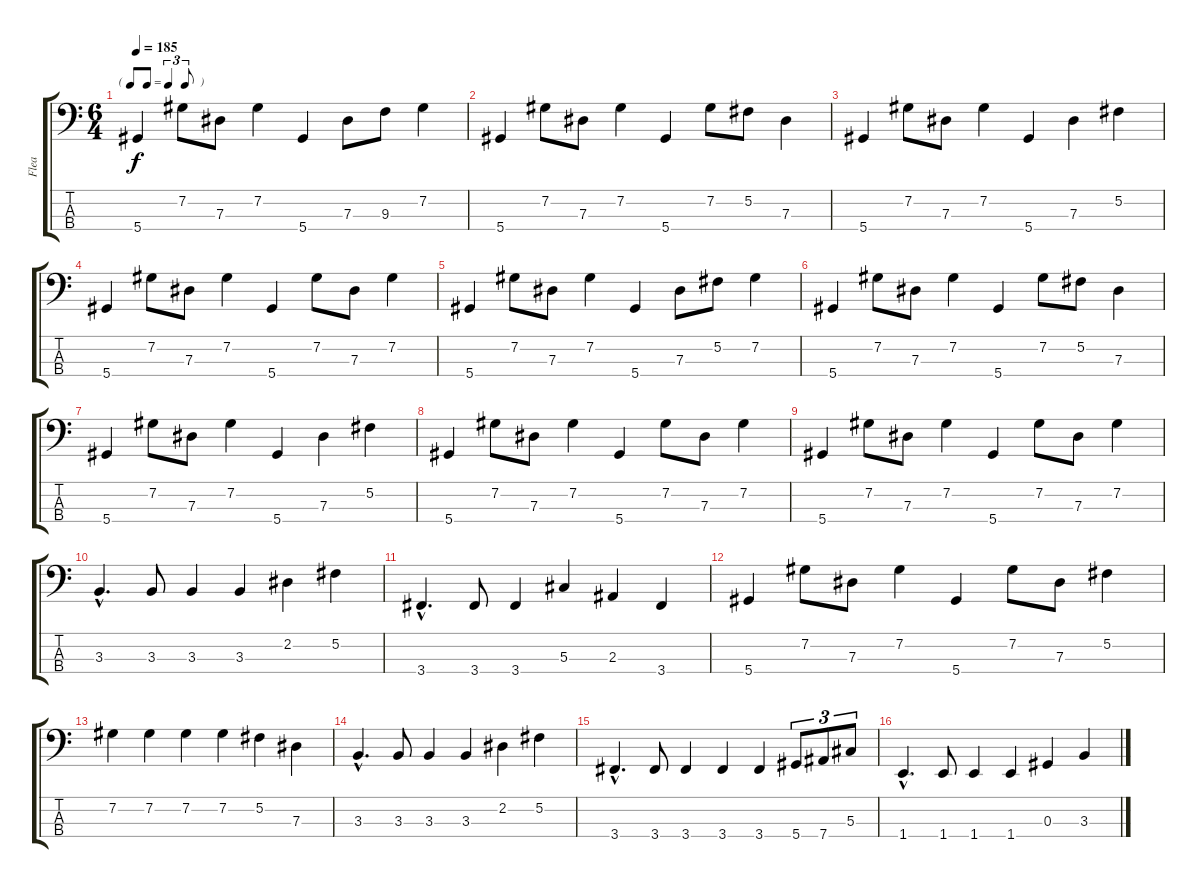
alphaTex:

\track ("Flea" "Flea") {instrument electricbassfinger}
\staff {score tabs}
\tuning (Gb2 Db2 Ab1 Eb1) {hide}
\ts (6 4)
\tf triplet8th
\tempo 185
\clef f4
\ks c
5.4.4{dy f} 7.2.8 7.3.8 7.2.4 5.4.4 7.3.8 9.3.8 7.2.4 |
5.4.4 7.2.8 7.3.8 7.2.4 5.4.4 7.2.8 5.2.8 7.3.4 |
5.4.4 7.2.8 7.3.8 7.2.4 5.4.4 7.3.4 5.2.4 |
5.4.4 7.2.8 7.3.8 7.2.4 5.4.4 7.2.8 7.3.8 7.2.4 |
5.4.4 7.2.8 7.3.8 7.2.4 5.4.4 7.3.8 5.2.8 7.2.4 |
5.4.4 7.2.8 7.3.8 7.2.4 5.4.4 7.2.8 5.2.8 7.3.4 |
5.4.4 7.2.8 7.3.8 7.2.4 5.4.4 7.3.4 5.2.4 |
5.4.4 7.2.8 7.3.8 7.2.4 5.4.4 7.2.8 7.3.8 7.2.4 |
5.4.4 7.2.8 7.3.8 7.2.4 5.4.4 7.2.8 7.3.8 7.2.4 |
3.3{hac}.4{d} 3.3.8 3.3.4 3.3.4 2.2.4 5.2.4 |
3.4{hac}.4{d} 3.4.8 3.4.4 5.3.4 2.3.4 3.4.4 |
5.4.4 7.2.8 7.3.8 7.2.4 5.4.4 7.2.8 7.3.8 5.2.4 |
7.2.4 7.2.4 7.2.4 7.2.4 5.2.4 7.3.4 |
3.3{hac}.4{d} 3.3.8 3.3.4 3.3.4 2.2.4 5.2.4 |
3.4{hac}.4{d} 3.4.8 3.4.4 3.4.4 3.4.4 5.4.8{tu (3 2)} 7.4.8{tu (3 2)} 5.3.8{tu (3 2)} |
1.4{hac}.4{d} 1.4.8 1.4.4 1.4.4 0.3.4 3.3.4
